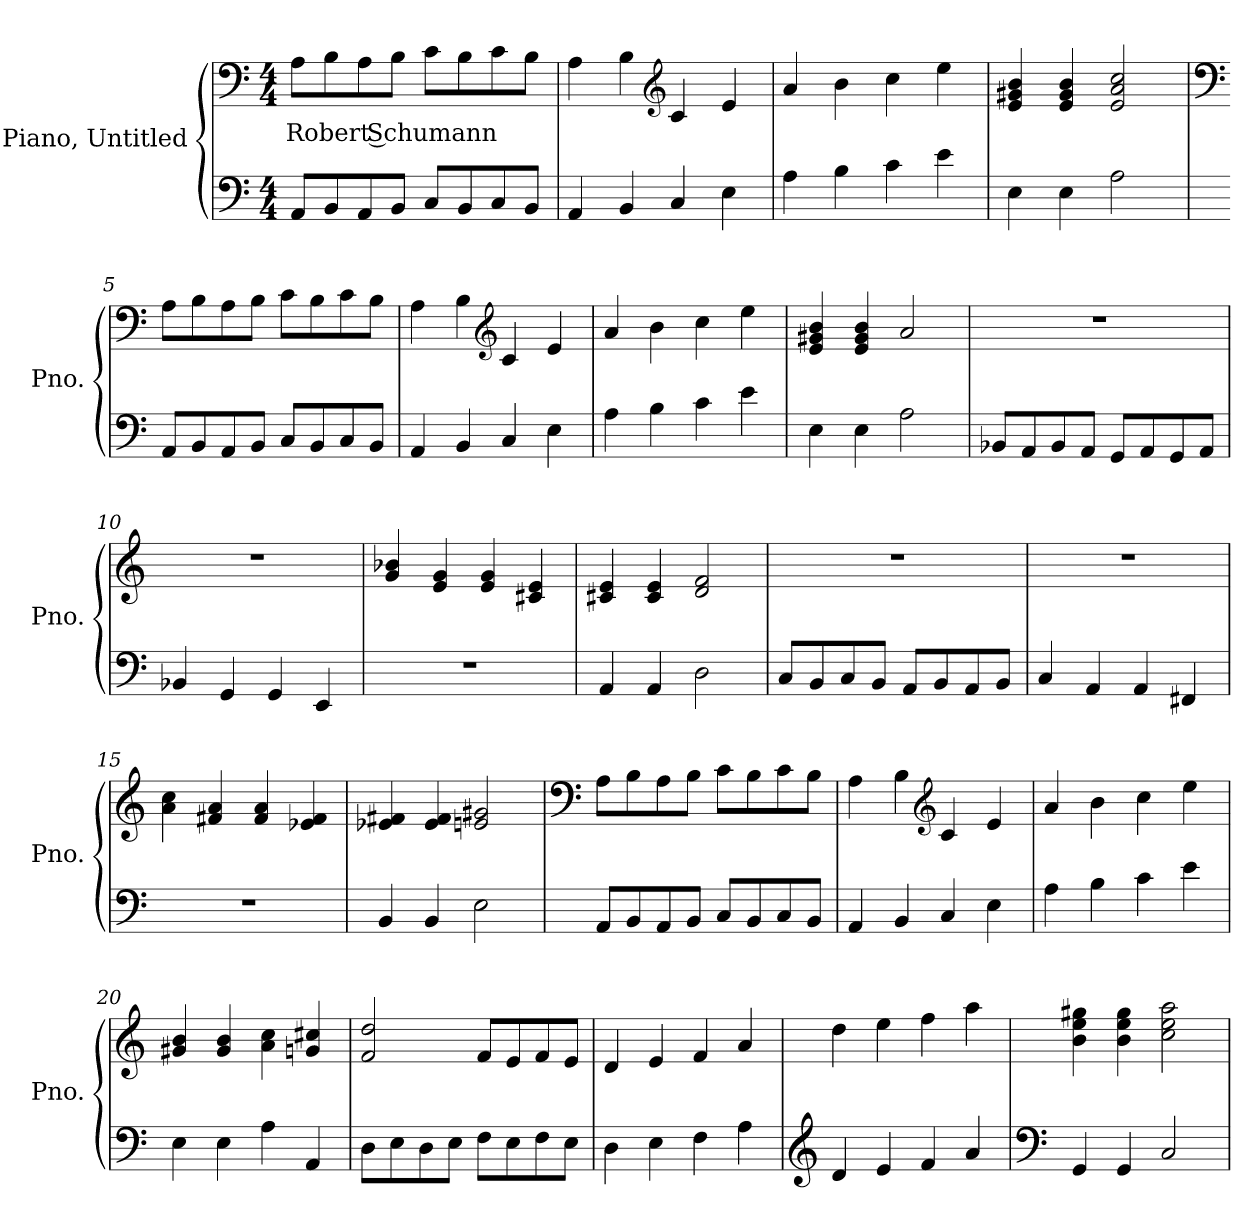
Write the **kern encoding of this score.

**kern	**kern	**text
*part2	*part1	*part1
*staff2	*staff1	*staff1
*I"Piano, Untitled	*I"Piano, Untitled	*
*I'Pno.	*I'Pno.	*
*clefF4	*clefF4	*
*k[]	*k[]	*
*M4/4	*M4/4	*
*MM120	*MM120	*
=1	=1	=1
!	!	!LO:LY:b
8AA/L	8A\L	Robert Schumann
8BB/	8B\	.
8AA/	8A\	.
8BB/J	8B\J	.
8C/L	8c\L	.
8BB/	8B\	.
8C/	8c\	.
8BB/J	8B\J	.
=2	=2	=2
4AA/	4A\	.
4BB/	4B\	.
*	*clefG2	*
4C/	4c/	.
4E\	4e/	.
=3	=3	=3
4A\	4a/	.
4B\	4b\	.
4c\	4cc\	.
4e\	4ee\	.
=4	=4	=4
4E\	4e/ 4g#X/ 4b/	.
4E\	4e/ 4g#/ 4b/	.
2A\	2e/ 2a/ 2cc/	.
!!LO:LB:g=z
=5	=5	=5
*	*clefF4	*
8AA/L	8A\L	.
8BB/	8B\	.
8AA/	8A\	.
8BB/J	8B\J	.
8C/L	8c\L	.
8BB/	8B\	.
8C/	8c\	.
8BB/J	8B\J	.
=6	=6	=6
4AA/	4A\	.
4BB/	4B\	.
*	*clefG2	*
4C/	4c/	.
4E\	4e/	.
=7	=7	=7
4A\	4a/	.
4B\	4b\	.
4c\	4cc\	.
4e\	4ee\	.
=8	=8	=8
4E\	4e/ 4g#X/ 4b/	.
4E\	4e/ 4g#/ 4b/	.
2A\	2a/	.
=9	=9	=9
8BB-X/L	1r	.
8AA/	.	.
8BB-/	.	.
8AA/J	.	.
8GG/L	.	.
8AA/	.	.
8GG/	.	.
8AA/J	.	.
=10	=10	=10
4BB-X/	1r	.
4GG/	.	.
4GG/	.	.
4EE/	.	.
=11	=11	=11
1r	4g/ 4b-X/	.
.	4e/ 4g/	.
.	4e/ 4g/	.
.	4c#X/ 4e/	.
!!LO:LB:g=z
=12	=12	=12
4AA/	4c#X/ 4e/	.
4AA/	4c#/ 4e/	.
2D\	2d/ 2f/	.
=13	=13	=13
8C/L	1r	.
8BB/	.	.
8C/	.	.
8BB/J	.	.
8AA/L	.	.
8BB/	.	.
8AA/	.	.
8BB/J	.	.
=14	=14	=14
4C/	1r	.
4AA/	.	.
4AA/	.	.
4FF#X/	.	.
=15	=15	=15
1r	4a\ 4cc\	.
.	4f#X/ 4a/	.
.	4f#/ 4a/	.
.	4e-X/ 4f#/	.
=16	=16	=16
4BB/	4e-X/ 4f#X/	.
4BB/	4e-/ 4f#/	.
2E\	2en/ 2g#X/	.
=17	=17	=17
*	*clefF4	*
8AA/L	8A\L	.
8BB/	8B\	.
8AA/	8A\	.
8BB/J	8B\J	.
8C/L	8c\L	.
8BB/	8B\	.
8C/	8c\	.
8BB/J	8B\J	.
!!LO:LB:g=z
=18	=18	=18
4AA/	4A\	.
4BB/	4B\	.
*	*clefG2	*
4C/	4c/	.
4E\	4e/	.
=19	=19	=19
4A\	4a/	.
4B\	4b\	.
4c\	4cc\	.
4e\	4ee\	.
=20	=20	=20
4E\	4g#X/ 4b/	.
4E\	4g#/ 4b/	.
4A\	4a\ 4cc\	.
4AA/	4gn/ 4cc#X/	.
=21	=21	=21
8D\L	2f/ 2dd/	.
8E\	.	.
8D\	.	.
8E\J	.	.
8F\L	8f/L	.
8E\	8e/	.
8F\	8f/	.
8E\J	8e/J	.
=22	=22	=22
4D\	4d/	.
4E\	4e/	.
4F\	4f/	.
4A\	4a/	.
=23	=23	=23
*clefG2	*	*
4d/	4dd\	.
4e/	4ee\	.
4f/	4ff\	.
4a/	4aa\	.
=24	=24	=24
*clefF4	*	*
4GG/	4b\ 4ee\ 4gg#X\	.
4GG/	4b\ 4ee\ 4gg#\	.
2C/	2cc\ 2ee\ 2aa\	.
=	=	=
*-	*-	*-
